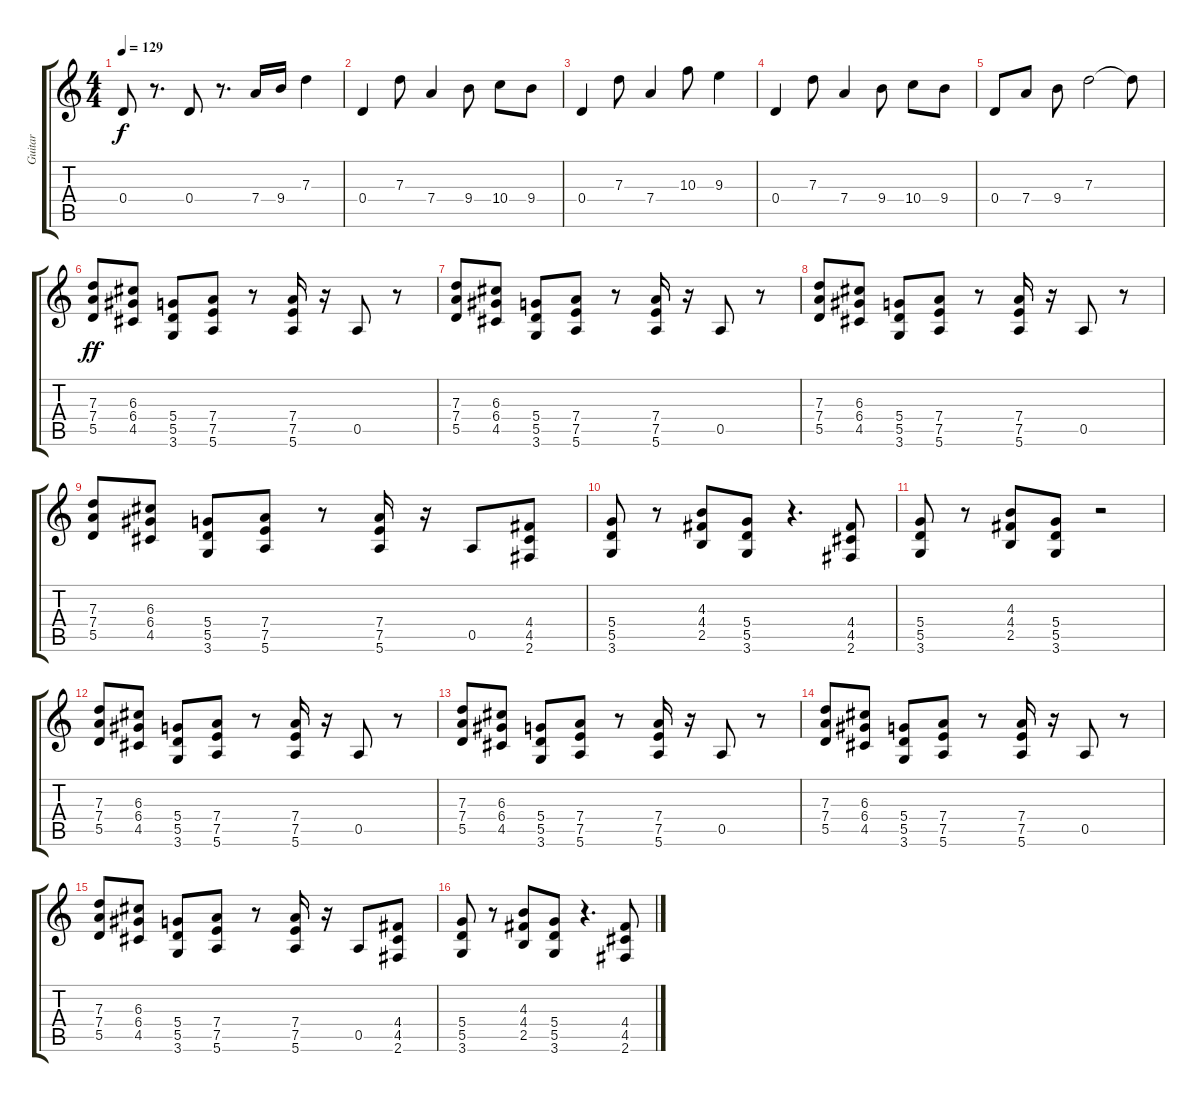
\track ("Guitar" "Guitar") {instrument overdrivenguitar}
\staff {score tabs}
\tuning (E4 B3 G3 D3 A2 E2) {hide}
\ts (4 4)
\tempo 129
\clef g2
\ks c
0.4.8{dy f} r.8{d} 0.4.8 r.8{d} 7.4.16 9.4.16 7.3.4 |
0.4.4 7.3.8 7.4.4 9.4.8 10.4.8 9.4.8 |
0.4.4 7.3.8 7.4.4 10.3.8 9.3.4 |
0.4.4 7.3.8 7.4.4 9.4.8 10.4.8 9.4.8 |
0.4.8 7.4.8 9.4.8 7.3.2 7.3{t}.8 |
(7.3 7.4 5.5).8{dy ff volume 9} (6.3 6.4 4.5).8 (5.4 5.5 3.6).8 (7.4 7.5 5.6).8 r.8 (7.4 7.5 5.6).16 r.16 0.5.8 r.8 |
(7.3 7.4 5.5).8 (6.3 6.4 4.5).8 (5.4 5.5 3.6).8 (7.4 7.5 5.6).8 r.8 (7.4 7.5 5.6).16 r.16 0.5.8 r.8 |
(7.3 7.4 5.5).8 (6.3 6.4 4.5).8 (5.4 5.5 3.6).8 (7.4 7.5 5.6).8 r.8 (7.4 7.5 5.6).16 r.16 0.5.8 r.8 |
(7.3 7.4 5.5).8 (6.3 6.4 4.5).8 (5.4 5.5 3.6).8 (7.4 7.5 5.6).8 r.8 (7.4 7.5 5.6).16 r.16 0.5.8 (4.4 4.5 2.6).8 |
(5.4 5.5 3.6).8 r.8 (4.3 4.4 2.5).8 (5.4 5.5 3.6).8 r.4{d} (4.4 4.5 2.6).8 |
(5.4 5.5 3.6).8 r.8 (4.3 4.4 2.5).8 (5.4 5.5 3.6).8 r.2 |
(7.3 7.4 5.5).8 (6.3 6.4 4.5).8 (5.4 5.5 3.6).8 (7.4 7.5 5.6).8 r.8 (7.4 7.5 5.6).16 r.16 0.5.8 r.8 |
(7.3 7.4 5.5).8 (6.3 6.4 4.5).8 (5.4 5.5 3.6).8 (7.4 7.5 5.6).8 r.8 (7.4 7.5 5.6).16 r.16 0.5.8 r.8 |
(7.3 7.4 5.5).8 (6.3 6.4 4.5).8 (5.4 5.5 3.6).8 (7.4 7.5 5.6).8 r.8 (7.4 7.5 5.6).16 r.16 0.5.8 r.8 |
(7.3 7.4 5.5).8 (6.3 6.4 4.5).8 (5.4 5.5 3.6).8 (7.4 7.5 5.6).8 r.8 (7.4 7.5 5.6).16 r.16 0.5.8 (4.4 4.5 2.6).8 |
(5.4 5.5 3.6).8 r.8 (4.3 4.4 2.5).8 (5.4 5.5 3.6).8 r.4{d} (4.4 4.5 2.6).8
